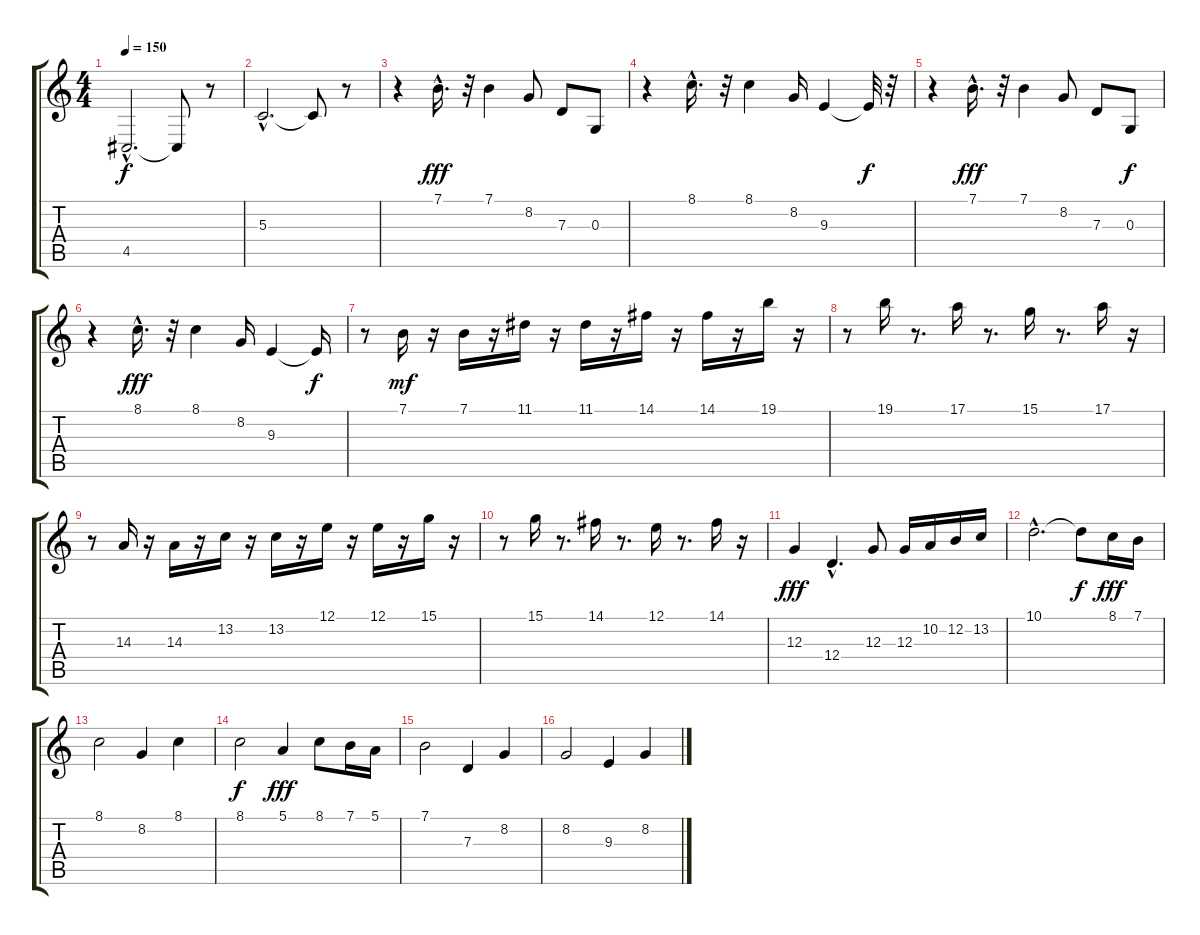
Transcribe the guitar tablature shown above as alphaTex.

\track "" {instrument stringensemble1}
\staff {score tabs}
\tuning (E4 B3 G3 D3 A2 E2) {hide}
\ts (4 4)
\tempo 150
\clef g2
\ks c
4.5{hac}.2{d dy f} 4.5{t}.8 r.8 |
5.3{hac}.2{d} 5.3{t}.8 r.8 |
r.4 7.1{hac}.16{d dy fff} r.32 7.1.4 8.2.8 7.3.8 0.3.8 |
r.4 8.1{hac}.16{d} r.32 8.1.4 8.2.16 9.3.4 9.3{t}.32{dy f} r.32 |
r.4 7.1{hac}.16{d dy fff} r.32 7.1.4 8.2.8 7.3.8 0.3.8{dy f} |
r.4 8.1{hac}.16{d dy fff} r.32 8.1.4 8.2.16 9.3.4 9.3{t}.16{dy f} |
r.8 7.1.16{dy mf} r.16 7.1.16 r.16 11.1.16 r.16 11.1.16 r.16 14.1.16 r.16 14.1.16 r.16 19.1.16 r.16 |
r.8 19.1.16 r.8{d} 17.1.16 r.8{d} 15.1.16 r.8{d} 17.1.16 r.16 |
r.8 14.3.16 r.16 14.3.16 r.16 13.2.16 r.16 13.2.16 r.16 12.1.16 r.16 12.1.16 r.16 15.1.16 r.16 |
r.8 15.1.16 r.8{d} 14.1.16 r.8{d} 12.1.16 r.8{d} 14.1.16 r.16 |
12.3.4{dy fff} 12.4{hac}.4{d} 12.3.8 12.3.16 10.2.16 12.2.16 13.2.16 |
10.1{hac}.2{d} 10.1{t}.8{dy f} 8.1.16{dy fff} 7.1.16 |
8.1.2 8.2.4 8.1.4 |
8.1.2{dy f} 5.1.4{dy fff} 8.1.8 7.1.16 5.1.16 |
7.1.2 7.3.4 8.2.4 |
8.2.2 9.3.4 8.2.4
